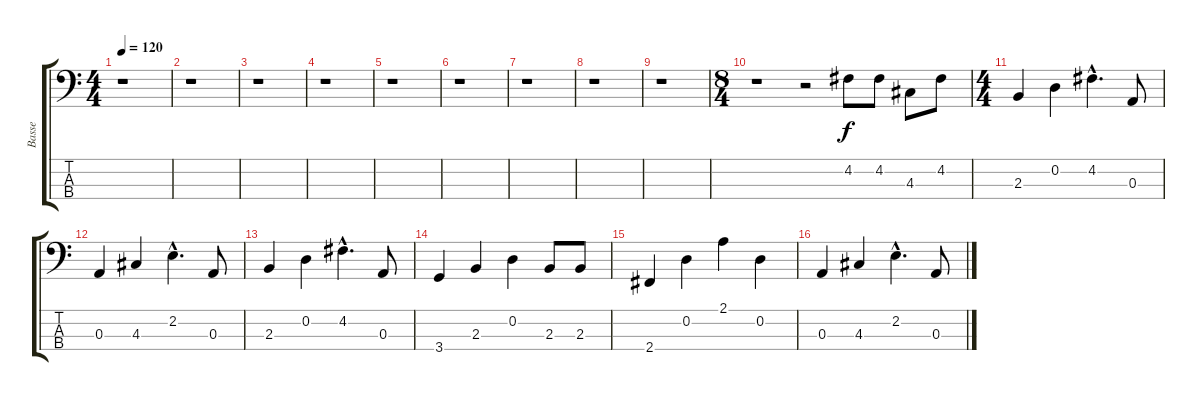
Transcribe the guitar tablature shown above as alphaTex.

\track ("Basse" "Basse") {instrument electricbasspick}
\staff {score tabs}
\tuning (G2 D2 A1 E1) {hide}
\ts (4 4)
\tempo 120
\tempo 145
\tempo 120
\clef f4
\ks c
r.1{dy f instrument electricbasspick} |
r.1 |
r.1 |
r.1 |
r.1 |
r.1 |
r.1 |
r.1 |
r.1 |
\ts (8 4)
r.1 r.2 4.2.8 4.2.8 4.3.8 4.2.8 |
\ts (4 4)
2.3.4 0.2.4 4.2{hac}.4{d} 0.3.8 |
0.3.4 4.3.4 2.2{hac}.4{d} 0.3.8 |
2.3.4 0.2.4 4.2{hac}.4{d} 0.3.8 |
3.4.4 2.3.4 0.2.4 2.3.8 2.3.8 |
2.4.4 0.2.4 2.1.4 0.2.4 |
0.3.4 4.3.4 2.2{hac}.4{d} 0.3.8
